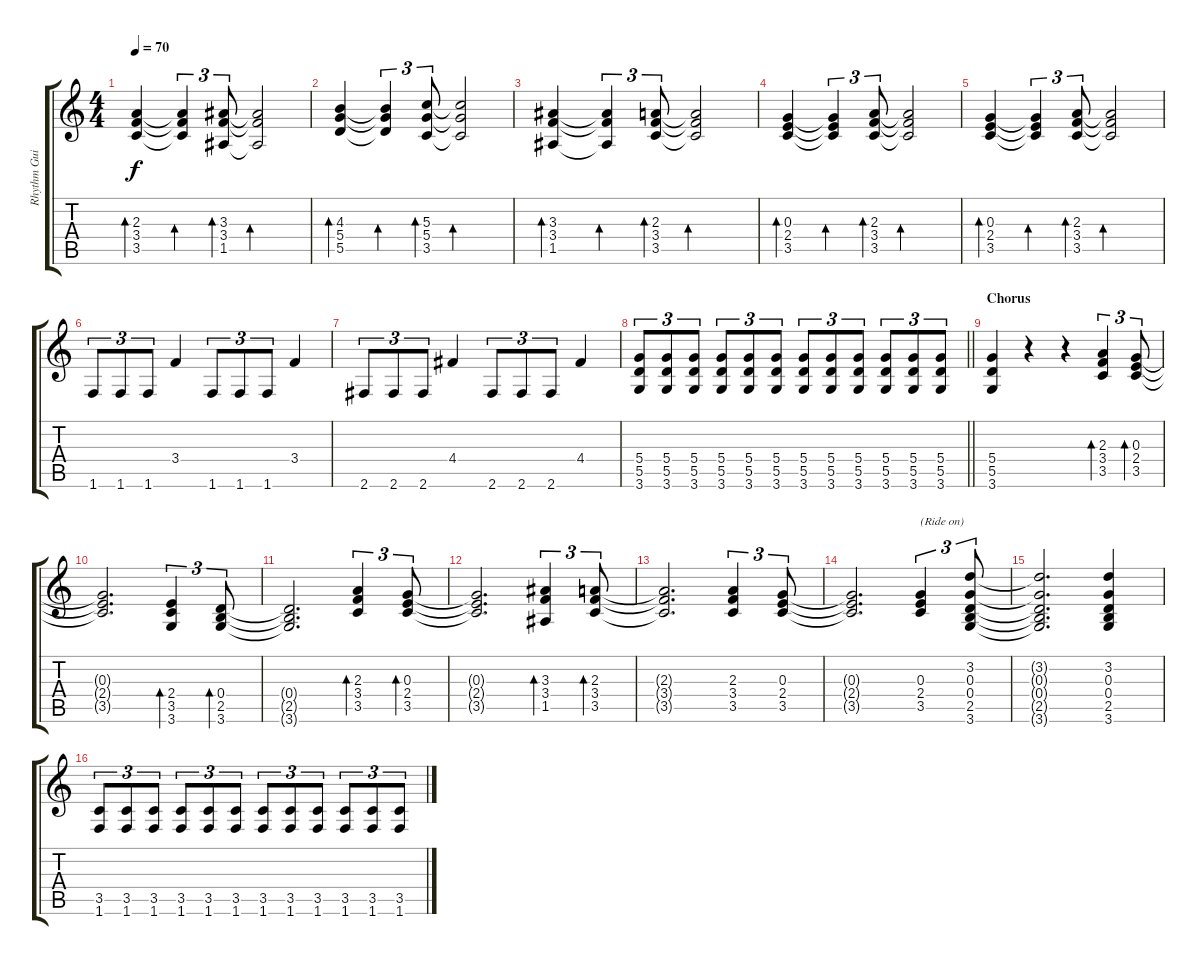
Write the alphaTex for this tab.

\track ("Rhythm Guitar" "Rhythm Gui") {instrument electricguitarclean}
\staff {score tabs}
\tuning (E4 B3 G3 D3 A2 E2) {hide}
\ts (4 4)
\tempo 70
\clef g2
\ks c
(2.3 3.4 3.5).4{bd 240 dy f} (2.3{t} 3.4{t} 3.5{t}).4{tu (3 2) bd 240} (3.3 3.4 1.5).8{tu (3 2) bd 240} (3.3{t} 3.4{t} 1.5{t}).2{bd 240} |
(4.3 5.4 5.5).4{bd 240} (4.3{t} 5.4{t} 5.5{t}).4{tu (3 2) bd 240} (5.3 5.4 3.5).8{tu (3 2) bd 240} (5.3{t} 5.4{t} 3.5{t}).2{bd 240} |
(3.3 3.4 1.5).4{bd 240} (3.3{t} 3.4{t} 1.5{t}).4{tu (3 2) bd 240} (2.3 3.4 3.5).8{tu (3 2) bd 240} (2.3{t} 3.4{t} 3.5{t}).2{bd 240} |
(0.3 2.4 3.5).4{bd 240} (0.3{t} 2.4{t} 3.5{t}).4{tu (3 2) bd 240} (2.3 3.4 3.5).8{tu (3 2) bd 240} (2.3{t} 3.4{t} 3.5{t}).2{bd 240} |
(0.3 2.4 3.5).4{bd 120} (0.3{t} 2.4{t} 3.5{t}).4{tu (3 2) bd 120} (2.3 3.4 3.5).8{tu (3 2) bd 240} (2.3{t} 3.4{t} 3.5{t}).2{bd 240} |
1.6.8{tu (3 2) volume 13 instrument electricguitarclean} 1.6.8{tu (3 2)} 1.6.8{tu (3 2)} 3.4.4 1.6.8{tu (3 2)} 1.6.8{tu (3 2)} 1.6.8{tu (3 2)} 3.4.4 |
2.6.8{tu (3 2)} 2.6.8{tu (3 2)} 2.6.8{tu (3 2)} 4.4.4 2.6.8{tu (3 2)} 2.6.8{tu (3 2)} 2.6.8{tu (3 2)} 4.4.4 |
\barLineRight lightlight
(5.4 5.5 3.6).8{tu (3 2)} (5.4 5.5 3.6).8{tu (3 2)} (5.4 5.5 3.6).8{tu (3 2)} (5.4 5.5 3.6).8{tu (3 2)} (5.4 5.5 3.6).8{tu (3 2)} (5.4 5.5 3.6).8{tu (3 2)} (5.4 5.5 3.6).8{tu (3 2)} (5.4 5.5 3.6).8{tu (3 2)} (5.4 5.5 3.6).8{tu (3 2)} (5.4 5.5 3.6).8{tu (3 2)} (5.4 5.5 3.6).8{tu (3 2)} (5.4 5.5 3.6).8{tu (3 2)} |
\section ("" "Chorus")
(5.4 5.5 3.6).4 r.4{instrument electricguitarclean} r.4 (2.3 3.4 3.5).4{tu (3 2) bd 120} (0.3 2.4 3.5).8{tu (3 2) bd 120} |
(0.3{t} 2.4{t} 3.5{t}).2{d} (2.4 3.5 3.6).4{tu (3 2) bd 120} (0.4 2.5 3.6).8{tu (3 2) bd 120} |
(0.4{t} 2.5{t} 3.6{t}).2{d} (2.3 3.4 3.5).4{tu (3 2) bd 120} (0.3 2.4 3.5).8{tu (3 2) bd 120} |
(0.3{t} 2.4{t} 3.5{t}).2{d} (3.3 3.4 1.5).4{tu (3 2) bd 120} (2.3 3.4 3.5).8{tu (3 2) bd 120} |
(2.3{t} 3.4{t} 3.5{t}).2{d} (2.3 3.4 3.5).4{tu (3 2)} (0.3 2.4 3.5).8{tu (3 2)} |
(0.3{t} 2.4{t} 3.5{t}).2{d} (0.3 2.4 3.5).4{tu (3 2) txt "(Ride on)"} (3.2 0.3 0.4 2.5 3.6).8{tu (3 2)} |
(3.2{t} 0.3{t} 0.4{t} 2.5{t} 3.6{t}).2{d} (3.2 0.3 0.4 2.5 3.6).4 |
(3.5 1.6).8{tu (3 2) volume 16} (3.5 1.6).8{tu (3 2)} (3.5 1.6).8{tu (3 2)} (3.5 1.6).8{tu (3 2)} (3.5 1.6).8{tu (3 2)} (3.5 1.6).8{tu (3 2)} (3.5 1.6).8{tu (3 2)} (3.5 1.6).8{tu (3 2)} (3.5 1.6).8{tu (3 2)} (3.5 1.6).8{tu (3 2)} (3.5 1.6).8{tu (3 2)} (3.5 1.6).8{tu (3 2)}
